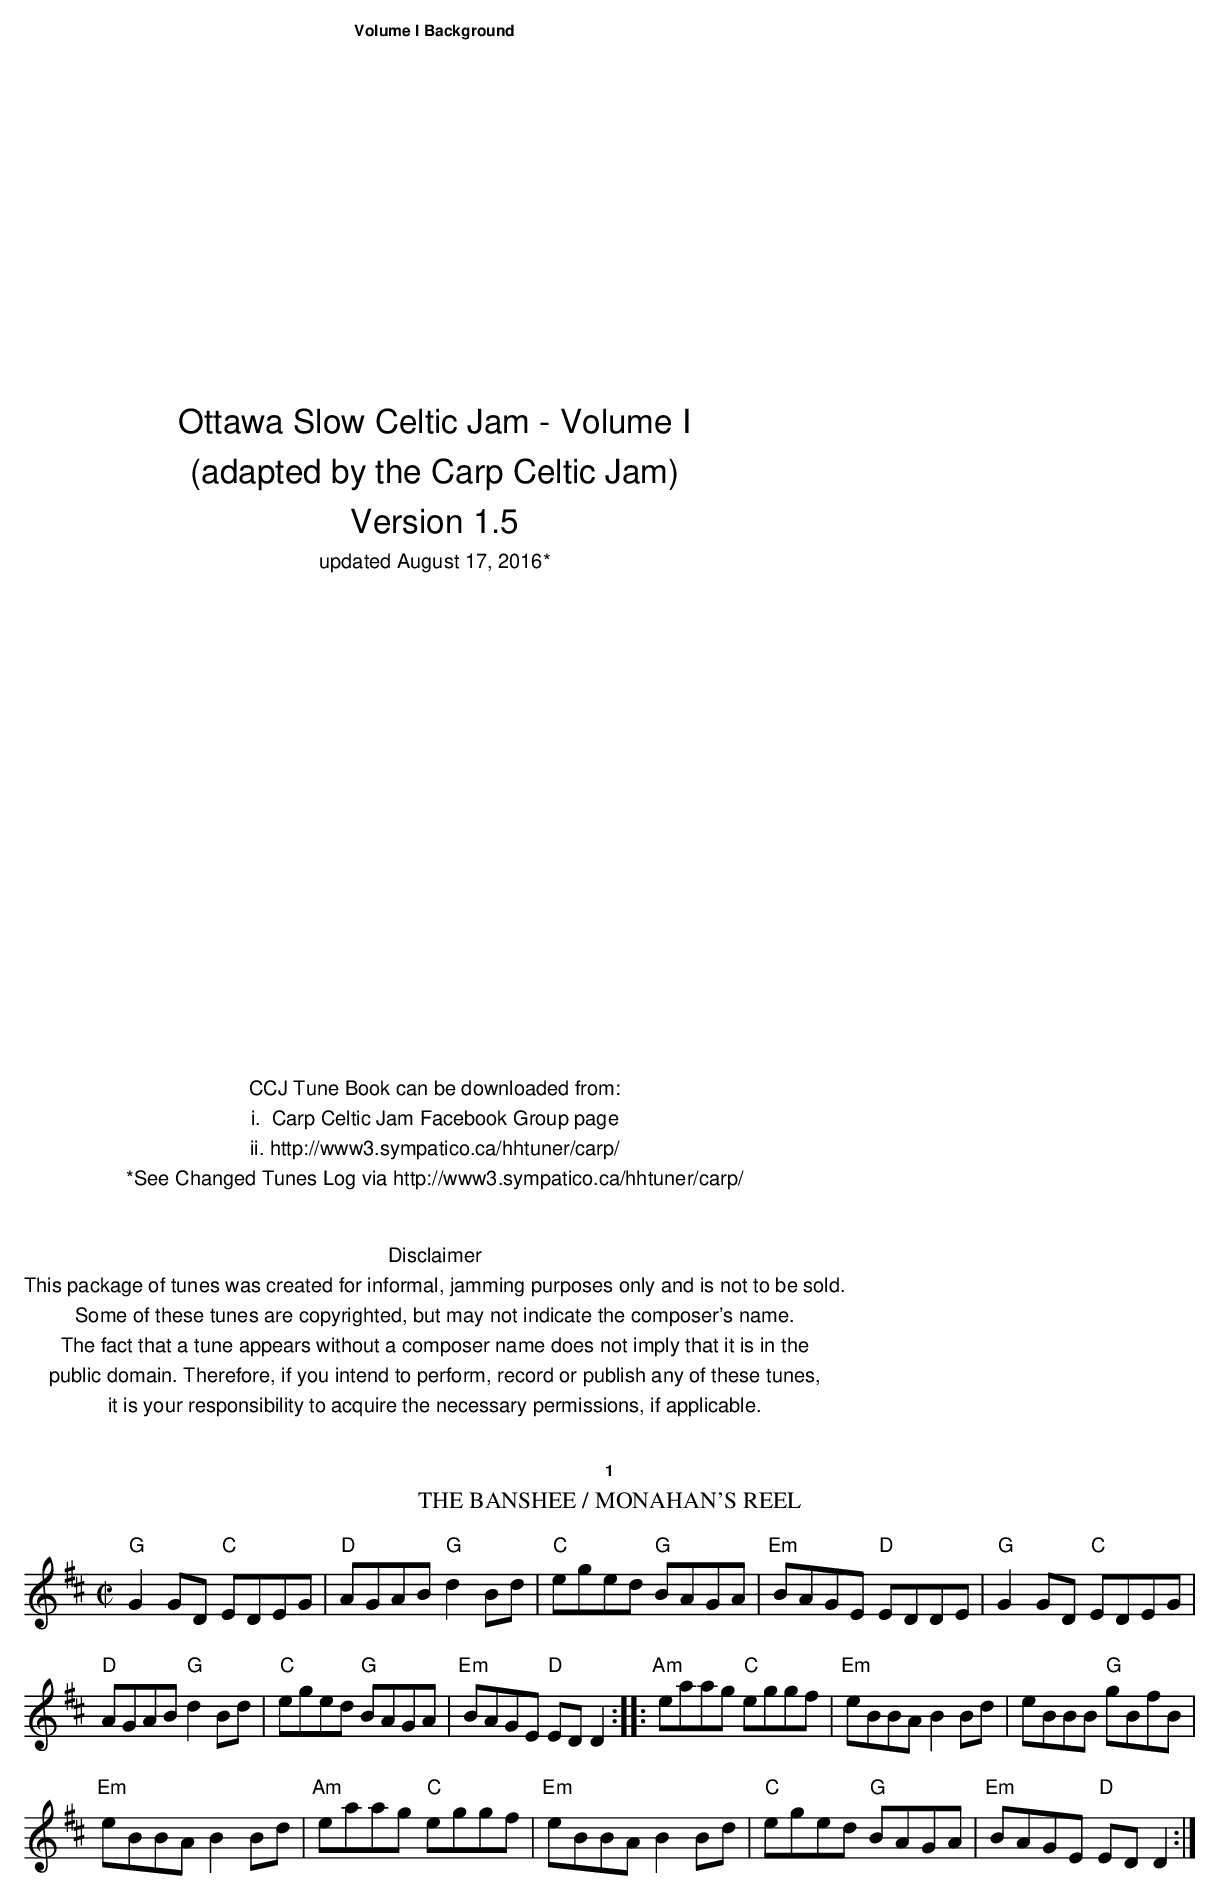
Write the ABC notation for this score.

X:1
T:The Banshee / Monahan's Reel
M:C|
L:1/8
K:D
"G" G2 GD "C" EDEG|"D"AGAB "G" d2 Bd|"C"eged "G" BAGA|"Em"BAGE "D"EDDE|"G"G2 GD "C" EDEG|
"D" AGAB "G" d2 Bd|"C"eged "G"BAGA|"Em" BAGE "D"ED D2::"Am"eaag "C"eggf|"Em"eBBA B2 Bd|eBBB "G"gBfB|
"Em"eBBA B2 Bd|"Am"eaag "C"eggf|"Em"eBBA B2 Bd|"C"eged "G"BAGA|"Em"BAGE "D"ED D2:|
